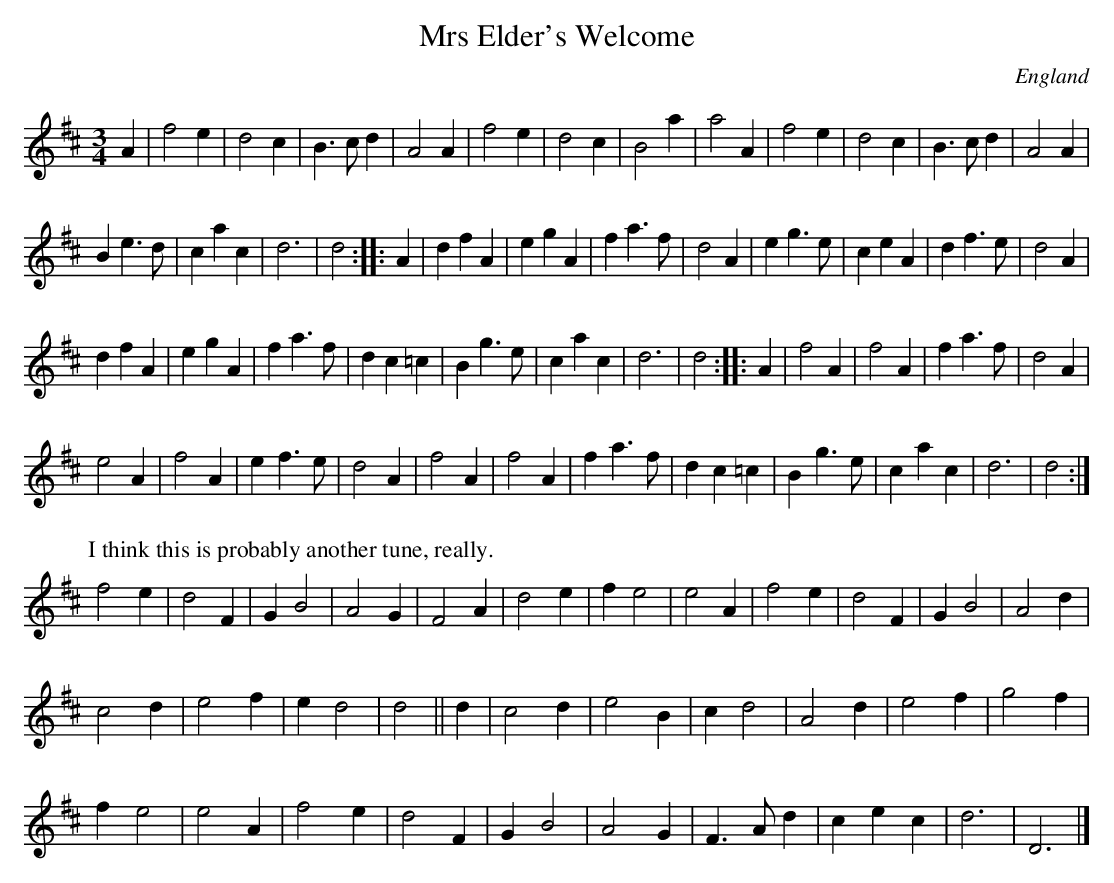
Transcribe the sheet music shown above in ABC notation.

X:1
T:Mrs Elder's Welcome
L:1/4
M:3/4
O:England
K:D major
A|\
f2e| d2c| B>cd| A2A| f2e| d2c| B2a| a2A|\
f2e| d2c| B>cd| A2A|
Be>d| cac| d3| d2:|\
|:A|\
dfA| egA| fa>f| d2A| eg>e| ceA| df>e| d2A|
dfA| egA| fa>f| dc=c| Bg>e| cac| d3| d2 :|\
|:A|\
f2A| f2A| fa>f| d2A|
e2A| f2A| ef>e| d2A|\
f2A| f2A| fa>f| dc=c| Bg>e| cac| d3| d2 :|
P:I think this is probably another tune, really.
f2e| d2F| GB2| A2G| F2A| d2e| fe2| e2A|\
f2e| d2F| GB2| A2d|
c2d| e2f| ed2| d2||\
d| \
c2d| e2B| cd2| A2d| e2f| g2f|
fe2| e2A|\
f2e| d2F| GB2| A2G| F>Ad| cec| d3| D3|]
